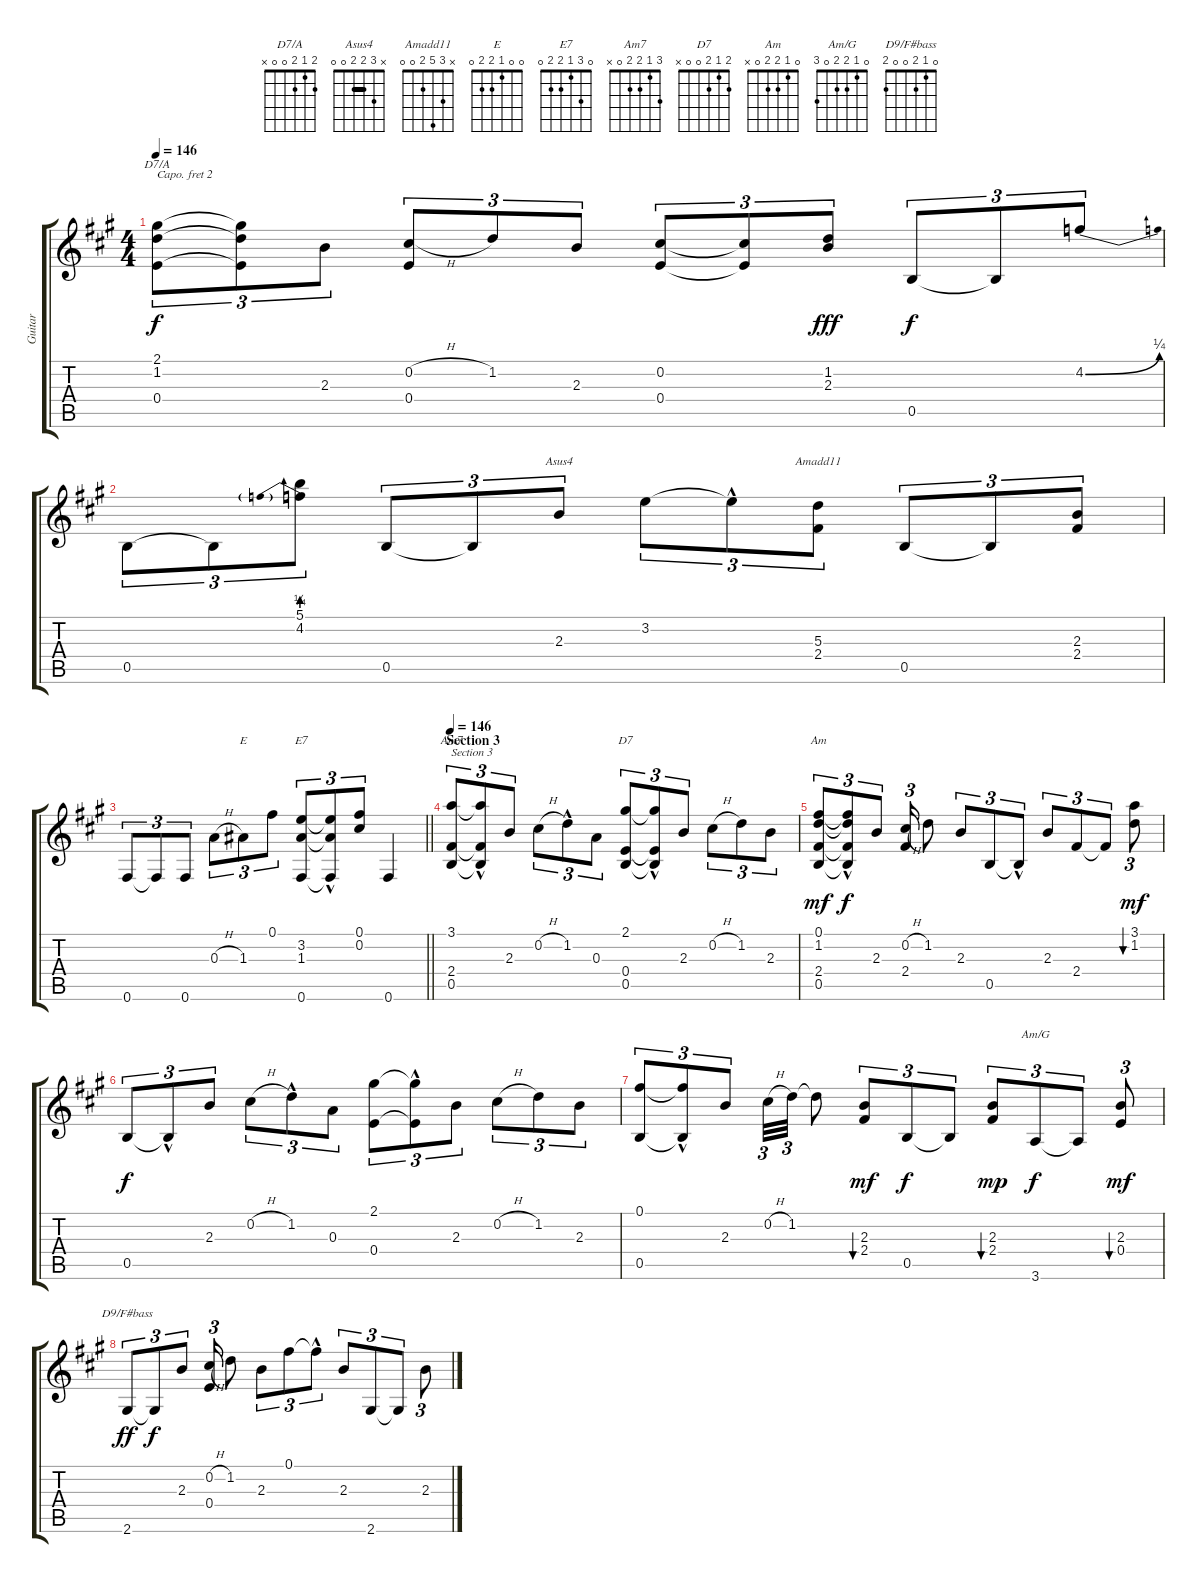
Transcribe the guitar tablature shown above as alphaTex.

\track ("Guitar" "Guitar") {instrument acousticguitarnylon}
\staff {score tabs}
\capo 2
\tuning (E4 B3 G3 D3 A2 E2) {hide}
\chord ("D7/A" 2 1 2 0 0 x)
\chord ("Asus4" x 3 2 2 0 0) {barre 2}
\chord ("Amadd11" x 3 5 2 0 0) {barre 2}
\chord ("E" 0 0 1 2 2 0)
\chord ("E7" 0 3 1 2 2 0)
\chord ("Am7" 3 1 2 2 0 x)
\chord ("D7" 2 1 2 0 0 x)
\chord ("Am" 0 1 2 2 0 x)
\chord ("Am/G" 0 1 2 2 0 3)
\chord ("D9/F#bass" 0 1 2 0 0 2)
\ts (4 4)
\tempo 146
\clef g2
\ks a
(2.1 1.2 0.4).8{tu (3 2) ch "D7/A" dy f} (2.1{t} 1.2{t} 0.4{t}).8{tu (3 2)} 2.3.8{tu (3 2)} (0.2{h} 0.4).8{tu (3 2)} 1.2.8{tu (3 2)} 2.3.8{tu (3 2)} (0.2 0.4).8{tu (3 2)} (0.2{t} 0.4{t}).8{tu (3 2)} (1.2 2.3).8{tu (3 2) dy fff} 0.5.8{tu (3 2) dy f} 0.5{t}.8{tu (3 2)} 4.2{be (bend 0 0 60 1)}.8{tu (3 2)} |
0.5.8{tu (3 2)} 0.5{t}.8{tu (3 2)} (5.1 4.2{be (prebend 0 1 60 1)}).8{tu (3 2)} 0.5.8{tu (3 2)} 0.5{t}.8{tu (3 2)} 2.3.8{tu (3 2) ch "Asus4"} 3.2.8{tu (3 2)} 3.2{hac t}.8{tu (3 2)} (5.3 2.4).8{tu (3 2) ch "Amadd11"} 0.5.8{tu (3 2)} 0.5{t}.8{tu (3 2)} (2.3 2.4).8{tu (3 2)} |
\barLineRight lightlight
0.6.8{tu (3 2)} 0.6{t}.8{tu (3 2)} 0.6.8{tu (3 2)} 0.3{h}.8{tu (3 2)} 1.3.8{tu (3 2) ch "E"} 0.1.8{tu (3 2)} (3.2 1.3 0.6).8{tu (3 2) ch "E7"} (3.2{hac t} 1.3{t} 0.6{t}).8{tu (3 2)} (0.1 0.2).8{tu (3 2)} 0.6.4 |
\section ("" "Section 3")
\tempo 146
(3.1 2.4 0.5).8{tu (3 2) ch "Am7" txt "Section 3"} (3.1{hac t} 2.4{hac t} 0.5{hac t}).8{tu (3 2)} 2.3.8{tu (3 2)} 0.2{h}.8{tu (3 2)} 1.2{hac}.8{tu (3 2)} 0.3.8{tu (3 2)} (2.1 0.4 0.5).8{tu (3 2) ch "D7"} (2.1{hac t} 0.4{hac t} 0.5{hac t}).8{tu (3 2)} 2.3.8{tu (3 2)} 0.2{h}.8{tu (3 2)} 1.2.8{tu (3 2)} 2.3.8{tu (3 2)} |
(0.1 1.2 2.4 0.5).8{tu (3 2) ch "Am" dy mf} (0.1{hac t} 1.2{t} 2.4{t} 0.5{hac t}).8{tu (3 2) dy f} 2.3.8{tu (3 2)} (0.2{h} 2.4).16{tu (3 2)} 1.2.8 2.3.8{tu (3 2)} 0.5.8{tu (3 2)} 0.5{hac t}.8{tu (3 2)} 2.3.8{tu (3 2)} 2.4.8{tu (3 2)} 2.4{t}.8{tu (3 2)} (3.1 1.2).8{tu (3 2) bu 30 dy mf} |
0.5.8{tu (3 2) dy f} 0.5{hac t}.8{tu (3 2)} 2.3.8{tu (3 2)} 0.2{h}.8{tu (3 2)} 1.2{hac}.8{tu (3 2)} 0.3.8{tu (3 2)} (2.1 0.4).8{tu (3 2)} (2.1{hac t} 0.4{hac t}).8{tu (3 2)} 2.3.8{tu (3 2)} 0.2{h}.8{tu (3 2)} 1.2.8{tu (3 2)} 2.3.8{tu (3 2)} |
(0.1 0.5).8{tu (3 2)} (0.1{t} 0.5{hac t}).8{tu (3 2)} 2.3.8{tu (3 2)} 0.2{h}.32{tu (3 2)} 1.2.32{tu (3 2)} 1.2{t}.8 (2.3 2.4).8{tu (3 2) bu 30 dy mf} 0.5.8{tu (3 2) dy f} 0.5{t}.8{tu (3 2)} (2.3 2.4).8{tu (3 2) bu 30 dy mp} 3.6.8{tu (3 2) ch "Am/G" dy f} 3.6{t}.8{tu (3 2)} (2.3 0.4).8{tu (3 2) bu 30 dy mf} |
2.6.8{tu (3 2) ch "D9/F#bass" dy ff} 2.6{t}.8{tu (3 2) dy f} 2.3.8{tu (3 2)} (0.2{h} 0.4).16{tu (3 2)} 1.2.8 2.3.8{tu (3 2)} 0.1.8{tu (3 2)} 0.1{hac t}.8{tu (3 2)} 2.3.8{tu (3 2)} 2.6.8{tu (3 2)} 2.6{t}.8{tu (3 2)} 2.3.8{tu (3 2)}
